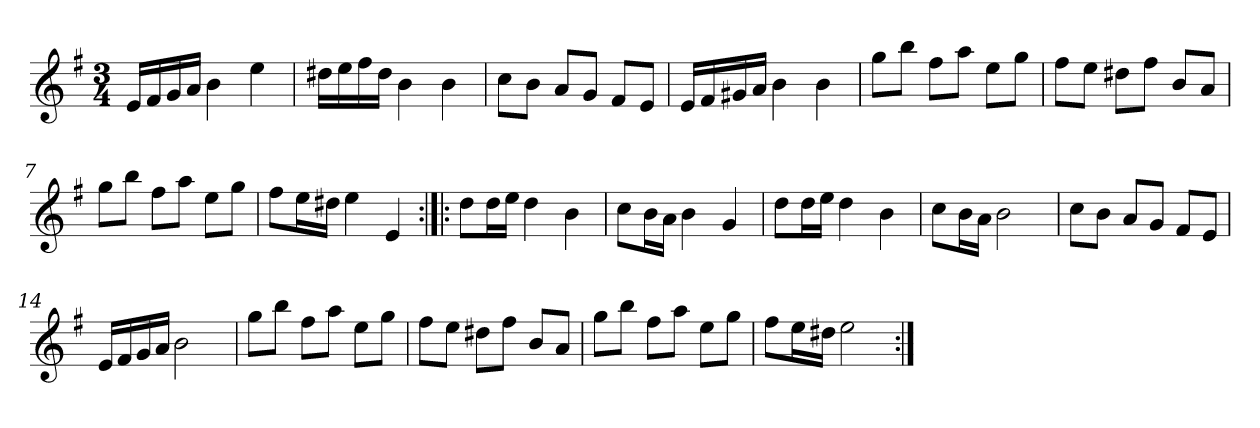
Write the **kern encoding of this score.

**kern
*part1
*staff1
*clefG2
*k[f#]
*e:
*M3/4
=1
16e/LL
16f#/
16g/
16a/JJ
4b\
4ee\
=2
16dd#X\LL
16ee\
16ff#\
16dd#\JJ
4b\
4b\
=3
8cc\L
8b\J
8a/L
8g/J
8f#/L
8e/J
=4
16e/LL
16f#/
16g#X/
16a/JJ
4b\
4b\
=5
8gg\L
8bb\J
8ff#\L
8aa\J
8ee\L
8gg\J
=6
8ff#\L
8ee\J
8dd#X\L
8ff#\J
8b/L
8a/J
=7
8gg\L
8bb\J
8ff#\L
8aa\J
8ee\L
8gg\J
!!LO:LB:g=z
=8
8ff#\L
16ee\L
16dd#X\JJ
4ee\
4e/
=9:|!|:
8dd\L
16dd\L
16ee\JJ
4dd\
4b\
=10
8cc\L
16b\L
16a\JJ
4b\
4g/
=11
8dd\L
16dd\L
16ee\JJ
4dd\
4b\
=12
8cc\L
16b\L
16a\JJ
2b\
=13
8cc\L
8b\J
8a/L
8g/J
8f#/L
8e/J
=14
16e/LL
16f#/
16g/
16a/JJ
2b\
=15
8gg\L
8bb\J
8ff#\L
8aa\J
8ee\L
8gg\J
!!LO:LB:g=z
=16
8ff#\L
8ee\J
8dd#X\L
8ff#\J
8b/L
8a/J
=17
8gg\L
8bb\J
8ff#\L
8aa\J
8ee\L
8gg\J
=18
8ff#\L
16ee\L
16dd#X\JJ
2ee\
=:|!
*-
